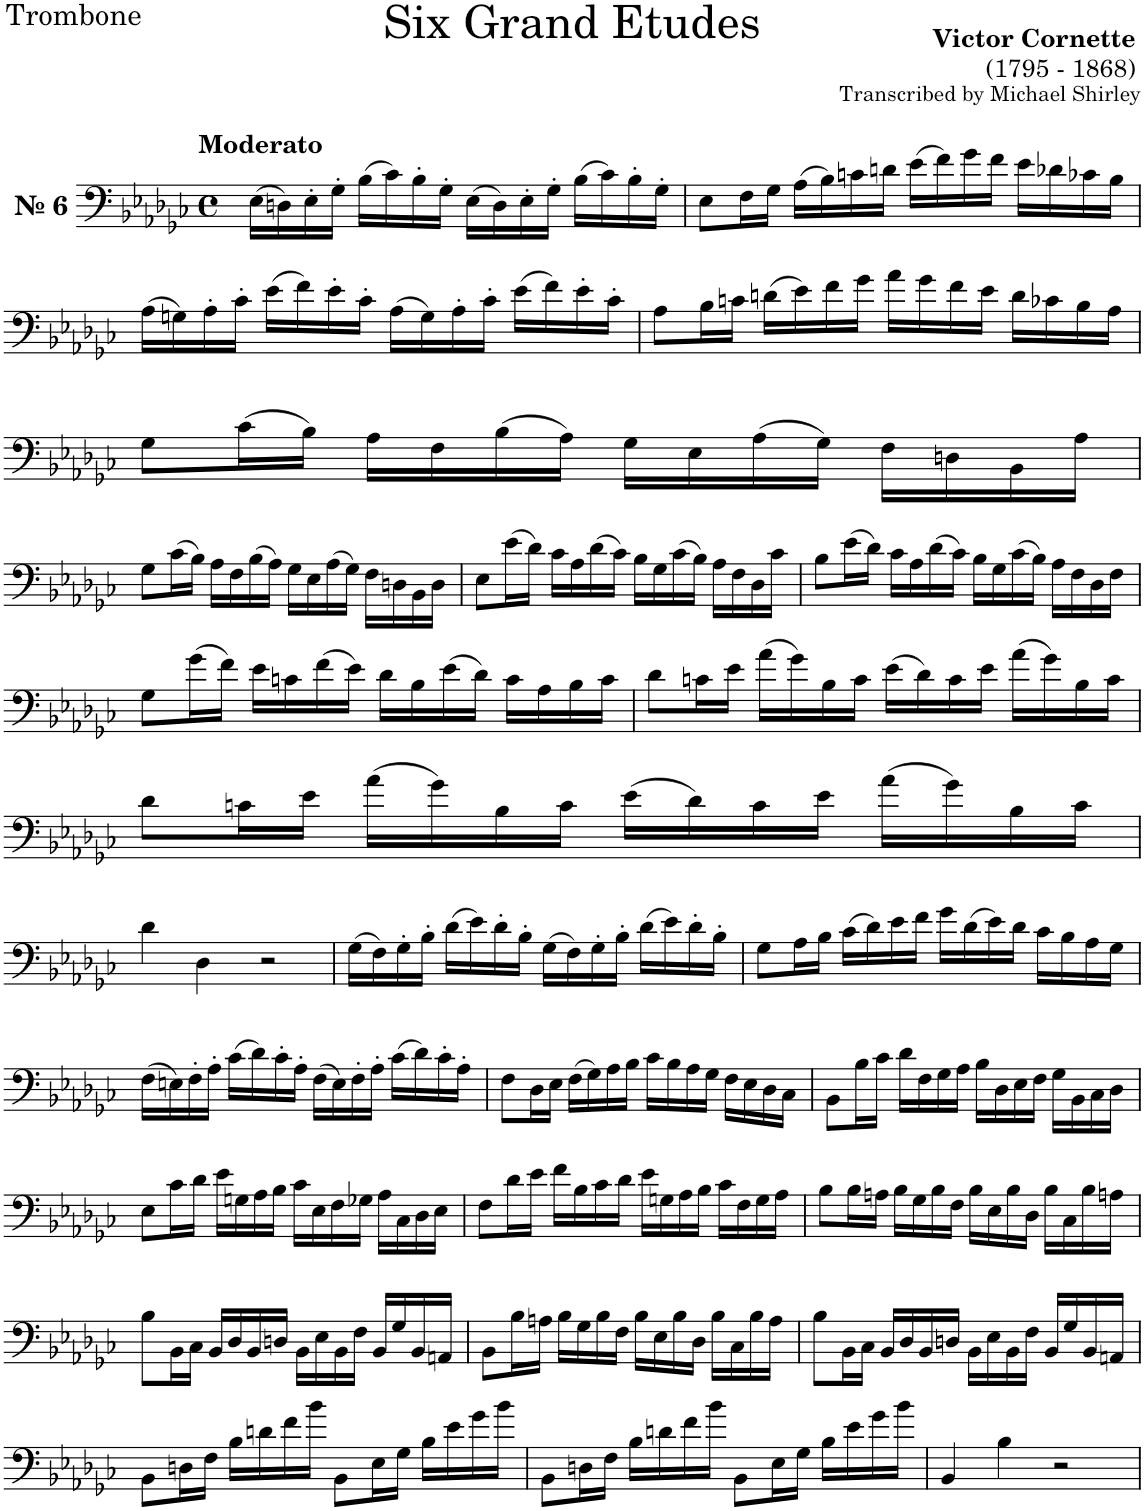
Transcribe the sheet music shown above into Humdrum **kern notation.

**kern
*part1
*staff1
*I"Trombone
*I'Tbn.
*clefF4
*k[b-e-a-d-g-c-]
*M4/4
*met(c)
=1
!LO:TX:a:B:t=№ 6
!LO:TX:a:B:t=Moderato
(16E-\LL
16Dn\)
16E-'\
16G-'\JJ
(16B-\LL
16c-\)
16B-'\
16G-'\JJ
(16E-\LL
16D\)
16E-'\
16G-'\JJ
(16B-\LL
16c-\)
16B-'\
16G-'\JJ
=2
8E-\L
16F\L
16G-\JJ
(16A-\LL
16B-\)
16cn\
16dn\JJ
(16e-\LL
16f\)
16g-\
16f\JJ
16e-\LL
16d-X\
16c-X\
16B-\JJ
!!LO:LB:g=z
=3
(16A-\LL
16Gn\)
16A-'\
16c-'\JJ
(16e-\LL
16f\)
16e-'\
16c-'\JJ
(16A-\LL
16G\)
16A-'\
16c-'\JJ
(16e-\LL
16f\)
16e-'\
16c-'\JJ
=4
8A-\L
16B-\L
16cn\JJ
(16dn\LL
16e-\)
16f\
16g-\JJ
16a-\LL
16g-\
16f\
16e-\JJ
16d\LL
16c-X\
16B-\
16A-\JJ
!!LO:LB:g=z
=5
8G-\L
(16c-\L
16B-\JJ)
16A-\LL
16F\
(16B-\
16A-\JJ)
16G-\LL
16E-\
(16A-\
16G-\JJ)
16F\LL
16Dn\
16BB-\
16A-\JJ
!!LO:LB:g=z
=6
8G-\L
(16c-\L
16B-\JJ)
16A-\LL
16F\
(16B-\
16A-\JJ)
16G-\LL
16E-\
(16A-\
16G-\JJ)
16F\LL
16Dn\
16BB-\
16D\JJ
=7
8E-\L
(16e-\L
16d-\JJ)
16c-\LL
16A-\
(16d-\
16c-\JJ)
16B-\LL
16G-\
(16c-\
16B-\JJ)
16A-\LL
16F\
16D-\
16c-\JJ
=8
8B-\L
(16e-\L
16d-\JJ)
16c-\LL
16A-\
(16d-\
16c-\JJ)
16B-\LL
16G-\
(16c-\
16B-\JJ)
16A-\LL
16F\
16D-\
16F\JJ
!!LO:LB:g=z
=9
8G-\L
(16g-\L
16f\JJ)
16e-\LL
16cn\
(16f\
16e-\JJ)
16d-\LL
16B-\
(16e-\
16d-\JJ)
16c\LL
16A-\
16B-\
16c\JJ
=10
8d-\L
16cn\L
16e-\JJ
(16a-\LL
16g-\)
16B-\
16c\JJ
(16e-\LL
16d-\)
16c\
16e-\JJ
(16a-\LL
16g-\)
16B-\
16c\JJ
!!LO:LB:g=z
=11
8d-\L
16cn\L
16e-\JJ
(16a-\LL
16g-\)
16B-\
16c\JJ
(16e-\LL
16d-\)
16c\
16e-\JJ
(16a-\LL
16g-\)
16B-\
16c\JJ
!!LO:LB:g=z
=12
4d-\
4D-\
2r
=13
(16G-\LL
16F\)
16G-'\
16B-'\JJ
(16d-\LL
16e-\)
16d-'\
16B-'\JJ
(16G-\LL
16F\)
16G-'\
16B-'\JJ
(16d-\LL
16e-\)
16d-'\
16B-'\JJ
=14
8G-\L
16A-\L
16B-\JJ
(16c-\LL
16d-\)
16e-\
16f\JJ
16g-\LL
(16d-\
16e-\)
16d-\JJ
16c-\LL
16B-\
16A-\
16G-\JJ
!!LO:LB:g=z
=15
(16F\LL
16En\)
16F'\
16A-'\JJ
(16c-\LL
16d-\)
16c-'\
16A-'\JJ
(16F\LL
16E\)
16F'\
16A-'\JJ
(16c-\LL
16d-\)
16c-'\
16A-'\JJ
=16
8F\L
16D-\L
16E-\JJ
(16F\LL
16G-\)
16A-\
16B-\JJ
16c-\LL
16B-\
16A-\
16G-\JJ
16F\LL
16E-\
16D-\
16C-\JJ
=17
8BB-\L
16B-\L
16c-\JJ
16d-\LL
16F\
16G-\
16A-\JJ
16B-\LL
16D-\
16E-\
16F\JJ
16G-\LL
16BB-\
16C-\
16D-\JJ
!!LO:LB:g=z
=18
8E-\L
16c-\L
16d-\JJ
16e-\LL
16Gn\
16A-\
16B-\JJ
16c-\LL
16E-\
16F\
16G-X\JJ
16A-\LL
16C-\
16D-\
16E-\JJ
=19
8F\L
16d-\L
16e-\JJ
16f\LL
16B-\
16c-\
16d-\JJ
16e-\LL
16Gn\
16A-\
16B-\JJ
16c-\LL
16F\
16G\
16A-\JJ
=20
8B-\L
16B-\L
16An\JJ
16B-\LL
16G-\
16B-\
16F\JJ
16B-\LL
16E-\
16B-\
16D-\JJ
16B-\LL
16C-\
16B-\
16An\JJ
!!LO:LB:g=z
=21
8B-\L
16BB-\L
16C-\JJ
16BB-/LL
16D-/
16BB-/
16Dn/JJ
16BB-\LL
16E-\
16BB-\
16F\JJ
16BB-/LL
16G-/
16BB-/
16AAn/JJ
=22
8BB-\L
16B-\L
16An\JJ
16B-\LL
16G-\
16B-\
16F\JJ
16B-\LL
16E-\
16B-\
16D-\JJ
16B-\LL
16C-\
16B-\
16A\JJ
=23
8B-\L
16BB-\L
16C-\JJ
16BB-/LL
16D-/
16BB-/
16Dn/JJ
16BB-\LL
16E-\
16BB-\
16F\JJ
16BB-/LL
16G-/
16BB-/
16AAn/JJ
!!LO:LB:g=z
=24
8BB-\L
16Dn\L
16F\JJ
16B-\LL
16dn\
16f\
16b-\JJ
8BB-\L
16E-\L
16G-\JJ
16B-\LL
16e-\
16g-\
16b-\JJ
=25
8BB-\L
16Dn\L
16F\JJ
16B-\LL
16dn\
16f\
16b-\JJ
8BB-\L
16E-\L
16G-\JJ
16B-\LL
16e-\
16g-\
16b-\JJ
=26
4BB-/
4B-\
2r
=
*-
